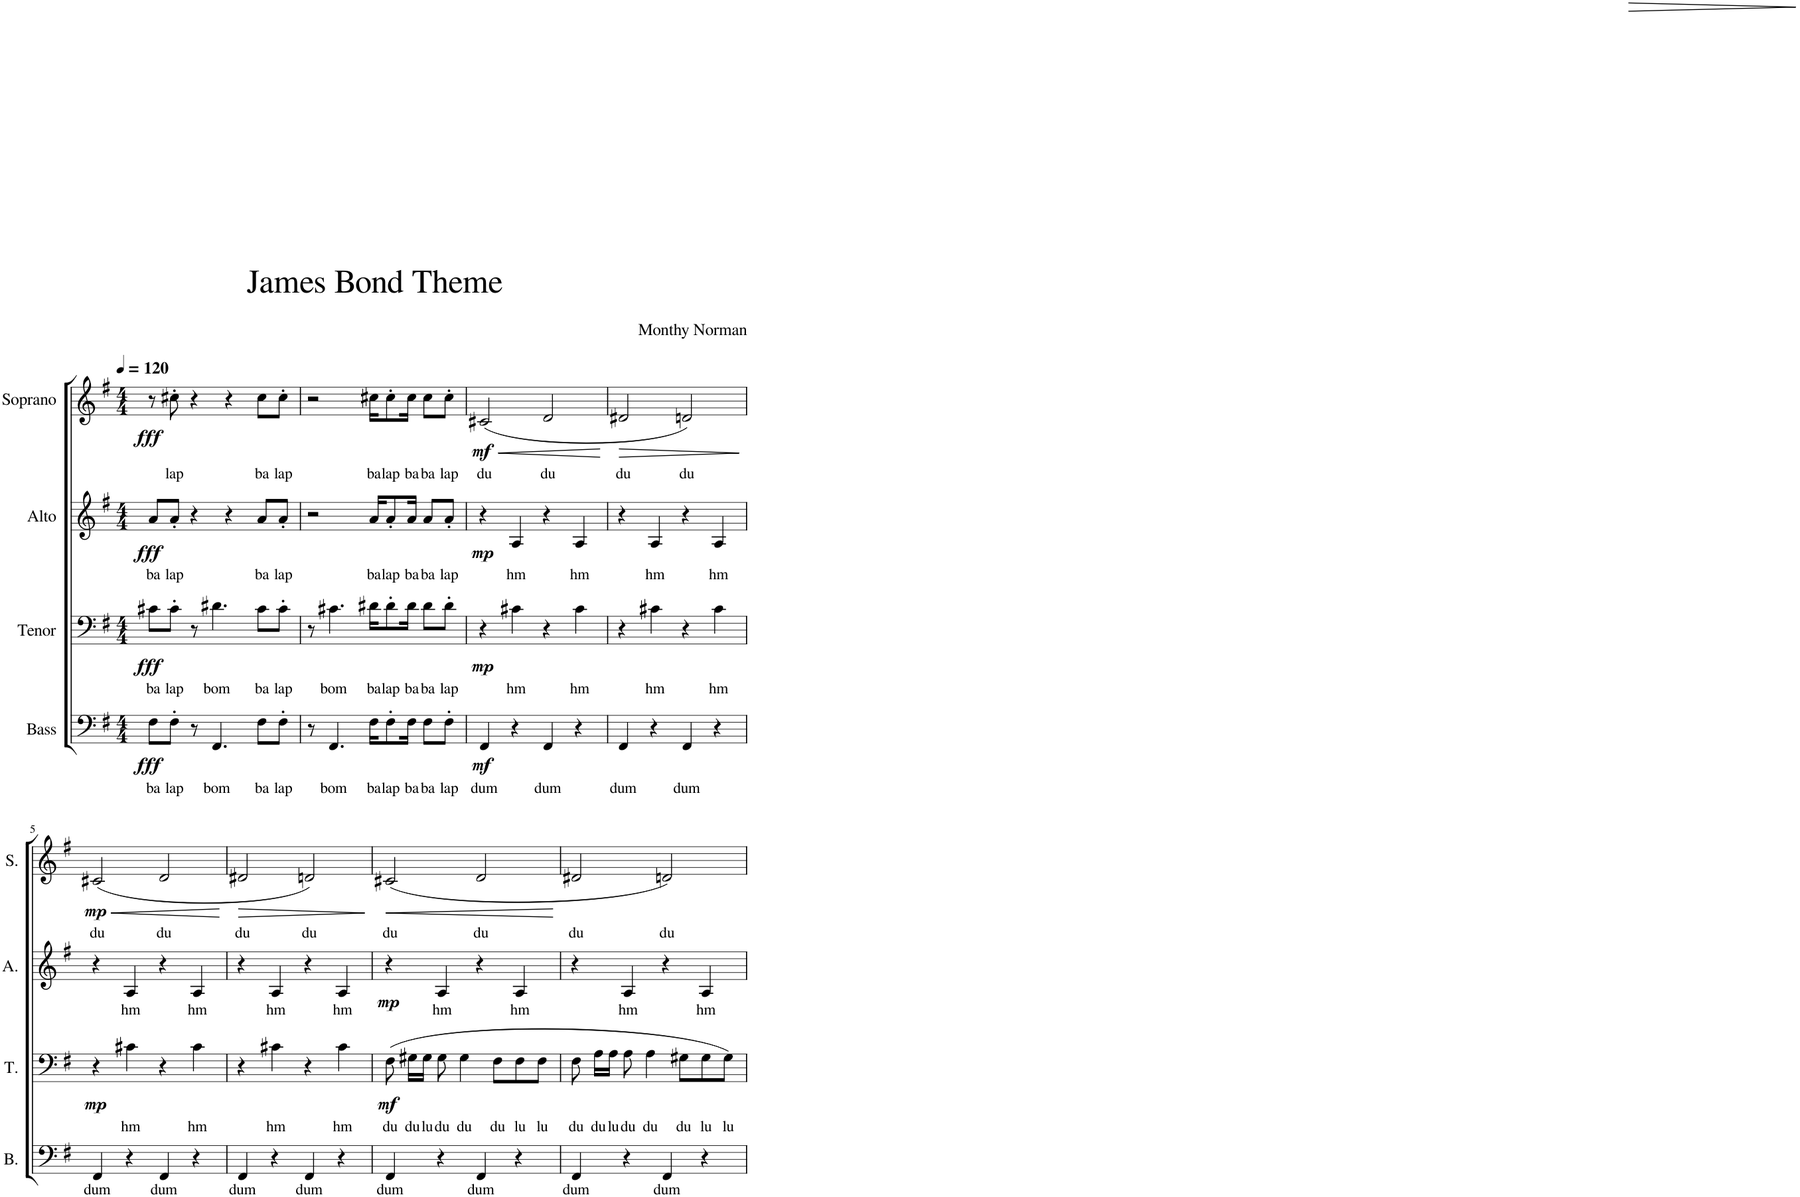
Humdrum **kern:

**kern	**text	**dynam	**kern	**text	**dynam	**kern	**text	**dynam	**kern	**text	**dynam
*part4	*part4	*part4	*part3	*part3	*part3	*part2	*part2	*part2	*part1	*part1	*part1
*staff4	*staff4	*staff4	*staff3	*staff3	*staff3	*staff2	*staff2	*staff2	*staff1	*staff1	*staff1
*I"Bass	*	*	*I"Tenor	*	*	*I"Alto	*	*	*I"Soprano	*	*
*I'B.	*	*	*I'T.	*	*	*I'A.	*	*	*I'S.	*	*
*clefF4	*	*	*clefF4	*	*	*clefG2	*	*	*clefG2	*	*
*k[f#]	*	*	*k[f#]	*	*	*k[f#]	*	*	*k[f#]	*	*
*M4/4	*	*	*M4/4	*	*	*M4/4	*	*	*M4/4	*	*
*MM120	*	*	*MM120	*	*	*MM120	*	*	*MM120	*	*
=1	=1	=1	=1	=1	=1	=1	=1	=1	=1	=1	=1
!	!LO:LY:b	!LO:DY:b	!	!LO:LY:b	!LO:DY:b	!	!LO:LY:b	!LO:DY:b	!	!	!LO:DY:b
8F#\L	ba	fff	8c#X\L	ba	fff	8a/L	ba	fff	8r	.	fff
!	!LO:LY:b	!	!	!LO:LY:b	!	!	!LO:LY:b	!	!	!LO:LY:b	!
8F#'\J	lap	.	8c#'\J	lap	.	8a'/J	lap	.	8cc#X'\	lap	.
8r	.	.	8r	.	.	4r	.	.	4r	.	.
!	!LO:LY:b	!	!	!LO:LY:b	!	!	!	!	!	!	!
4.FF#/	bom	.	4.d#X\	bom	.	.	.	.	.	.	.
.	.	.	.	.	.	4r	.	.	4r	.	.
!	!LO:LY:b	!	!	!LO:LY:b	!	!	!LO:LY:b	!	!	!LO:LY:b	!
8F#\L	ba	.	8c#\L	ba	.	8a/L	ba	.	8cc#\L	ba	.
!	!LO:LY:b	!	!	!LO:LY:b	!	!	!LO:LY:b	!	!	!LO:LY:b	!
8F#'\J	lap	.	8c#'\J	lap	.	8a'/J	lap	.	8cc#'\J	lap	.
=2	=2	=2	=2	=2	=2	=2	=2	=2	=2	=2	=2
8r	.	.	8r	.	.	2r	.	.	2r	.	.
!	!LO:LY:b	!	!	!LO:LY:b	!	!	!	!	!	!	!
4.FF#/	bom	.	4.c#X\	bom	.	.	.	.	.	.	.
!	!LO:LY:b	!	!	!LO:LY:b	!	!	!LO:LY:b	!	!	!LO:LY:b	!
16F#\KL	ba	.	16d#X\KL	ba	.	16a/KL	ba	.	16cc#X\KL	ba	.
!	!LO:LY:b	!	!	!LO:LY:b	!	!	!LO:LY:b	!	!	!LO:LY:b	!
8F#'\	lap	.	8d#'\	lap	.	8a'/	lap	.	8cc#'\	lap	.
!	!LO:LY:b	!	!	!LO:LY:b	!	!	!LO:LY:b	!	!	!LO:LY:b	!
16F#\Jk	ba	.	16d#\Jk	ba	.	16a/Jk	ba	.	16cc#\Jk	ba	.
!	!LO:LY:b	!	!	!LO:LY:b	!	!	!LO:LY:b	!	!	!LO:LY:b	!
8F#\L	ba	.	8d#\L	ba	.	8a/L	ba	.	8cc#\L	ba	.
!	!LO:LY:b	!	!	!LO:LY:b	!	!	!LO:LY:b	!	!	!LO:LY:b	!
8F#'\J	lap	.	8d#'\J	lap	.	8a'/J	lap	.	8cc#'\J	lap	.
=3	=3	=3	=3	=3	=3	=3	=3	=3	=3	=3	=3
!	!LO:LY:b	!LO:DY:b	!	!	!LO:DY:b	!	!	!LO:DY:b	!	!LO:LY:b	!LO:HP:b
!	!	!	!	!	!	!	!	!	!	!	!LO:DY:n=1:b
4FF#/	dum	mf	4r	.	mp	4r	.	mp	(2c#X/	du	< mf
!	!	!	!	!LO:LY:b	!	!	!LO:LY:b	!	!	!	!
4r	.	.	4c#X\	hm	.	4A/	hm	.	.	.	.
!	!LO:LY:b	!	!	!	!	!	!	!	!	!LO:LY:b	!
4FF#/	dum	.	4r	.	.	4r	.	.	2d/	du	.
!	!	!	!	!LO:LY:b	!	!	!LO:LY:b	!	!	!	!
4r	.	.	4c#\	hm	.	4A/	hm	.	.	.	.
.	.	.	.	.	.	.	.	.	.	.	[
=4	=4	=4	=4	=4	=4	=4	=4	=4	=4	=4	=4
!	!LO:LY:b	!	!	!	!	!	!	!	!	!LO:LY:b	!LO:HP:b
4FF#/	dum	.	4r	.	.	4r	.	.	2d#X/	du	>
!	!	!	!	!LO:LY:b	!	!	!LO:LY:b	!	!	!	!
4r	.	.	4c#X\	hm	.	4A/	hm	.	.	.	.
!	!LO:LY:b	!	!	!	!	!	!	!	!	!LO:LY:b	!
4FF#/	dum	.	4r	.	.	4r	.	.	2dn/)	du	.
!	!	!	!	!LO:LY:b	!	!	!LO:LY:b	!	!	!	!
4r	.	.	4c#\	hm	.	4A/	hm	.	.	.	.
.	.	.	.	.	.	.	.	.	.	.	]
!!LO:LB:g=z
=5	=5	=5	=5	=5	=5	=5	=5	=5	=5	=5	=5
!	!LO:LY:b	!	!	!	!LO:DY:b	!	!	!	!	!LO:LY:b	!LO:HP:b
!	!	!	!	!	!	!	!	!	!	!	!LO:DY:n=1:b
4FF#/	dum	.	4r	.	mp	4r	.	.	(2c#X/	du	< mp
!	!	!	!	!LO:LY:b	!	!	!LO:LY:b	!	!	!	!
4r	.	.	4c#X\	hm	.	4A/	hm	.	.	.	.
!	!LO:LY:b	!	!	!	!	!	!	!	!	!LO:LY:b	!
4FF#/	dum	.	4r	.	.	4r	.	.	2d/	du	.
!	!	!	!	!LO:LY:b	!	!	!LO:LY:b	!	!	!	!
4r	.	.	4c#\	hm	.	4A/	hm	.	.	.	.
.	.	.	.	.	.	.	.	.	.	.	[
=6	=6	=6	=6	=6	=6	=6	=6	=6	=6	=6	=6
!	!LO:LY:b	!	!	!	!	!	!	!	!	!LO:LY:b	!LO:HP:b
4FF#/	dum	.	4r	.	.	4r	.	.	2d#X/	du	>
!	!	!	!	!LO:LY:b	!	!	!LO:LY:b	!	!	!	!
4r	.	.	4c#X\	hm	.	4A/	hm	.	.	.	.
!	!LO:LY:b	!	!	!	!	!	!	!	!	!LO:LY:b	!
4FF#/	dum	.	4r	.	.	4r	.	.	2dn/)	du	.
!	!	!	!	!LO:LY:b	!	!	!LO:LY:b	!	!	!	!
4r	.	.	4c#\	hm	.	4A/	hm	.	.	.	.
.	.	.	.	.	.	.	.	.	.	.	]
=7	=7	=7	=7	=7	=7	=7	=7	=7	=7	=7	=7
!	!LO:LY:b	!	!	!LO:LY:b	!LO:DY:b	!	!	!LO:DY:b	!	!LO:LY:b	!LO:HP:b
4FF#/	dum	.	(8F#\	du	mf	4r	.	mp	(2c#X/	du	<
!	!	!	!	!LO:LY:b	!	!	!	!	!	!	!
.	.	.	16G#X\LL	du	.	.	.	.	.	.	.
!	!	!	!	!LO:LY:b	!	!	!	!	!	!	!
.	.	.	16G#\JJ	lu	.	.	.	.	.	.	.
!	!	!	!	!LO:LY:b	!	!	!LO:LY:b	!	!	!	!
4r	.	.	8G#\	du	.	4A/	hm	.	.	.	.
!	!	!	!	!LO:LY:b	!	!	!	!	!	!	!
.	.	.	4G#\	du	.	.	.	.	.	.	.
!	!LO:LY:b	!	!	!	!	!	!	!	!	!LO:LY:b	!
4FF#/	dum	.	.	.	.	4r	.	.	2d/	du	.
!	!	!	!	!LO:LY:b	!	!	!	!	!	!	!
.	.	.	8F#\L	du	.	.	.	.	.	.	.
!	!	!	!	!LO:LY:b	!	!	!LO:LY:b	!	!	!	!
4r	.	.	8F#\	lu	.	4A/	hm	.	.	.	.
!	!	!	!	!LO:LY:b	!	!	!	!	!	!	!
.	.	.	8F#\J	lu	.	.	.	.	.	.	.
.	.	.	.	.	.	.	.	.	.	.	[
=8	=8	=8	=8	=8	=8	=8	=8	=8	=8	=8	=8
!	!LO:LY:b	!	!	!LO:LY:b	!	!	!	!	!	!LO:LY:b	!LO:HP:b
4FF#/	dum	.	8F#\	du	.	4r	.	.	2d#X/	du	>
!	!	!	!	!LO:LY:b	!	!	!	!	!	!	!
.	.	.	16A\LL	du	.	.	.	.	.	.	.
!	!	!	!	!LO:LY:b	!	!	!	!	!	!	!
.	.	.	16A\JJ	lu	.	.	.	.	.	.	.
!	!	!	!	!LO:LY:b	!	!	!LO:LY:b	!	!	!	!
4r	.	.	8A\	du	.	4A/	hm	.	.	.	.
!	!	!	!	!LO:LY:b	!	!	!	!	!	!	!
.	.	.	4A\	du	.	.	.	.	.	.	.
!	!LO:LY:b	!	!	!	!	!	!	!	!	!LO:LY:b	!
4FF#/	dum	.	.	.	.	4r	.	.	2dn/)	du	.
!	!	!	!	!LO:LY:b	!	!	!	!	!	!	!
.	.	.	8G#X\L	du	.	.	.	.	.	.	.
!	!	!	!	!LO:LY:b	!	!	!LO:LY:b	!	!	!	!
4r	.	.	8G#\	lu	.	4A/	hm	.	.	.	.
!	!	!	!	!LO:LY:b	!	!	!	!	!	!	!
.	.	.	8G#\J)	lu	.	.	.	.	.	.	.
.	.	.	.	.	.	.	.	.	.	.	]
=	=	=	=	=	=	=	=	=	=	=	=
*-	*-	*-	*-	*-	*-	*-	*-	*-	*-	*-	*-
